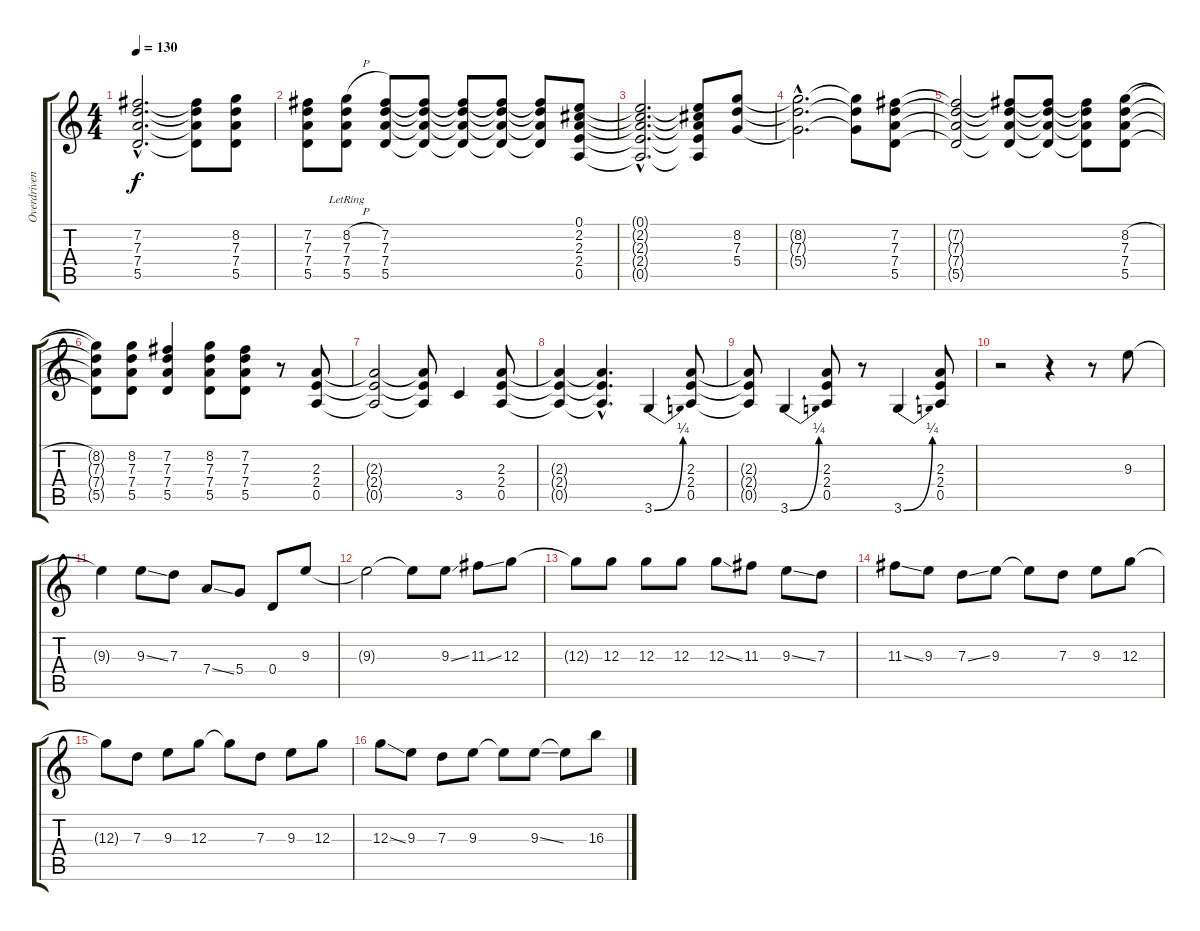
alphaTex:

\track ("Overdriven Guitar" "Overdriven") {instrument overdrivenguitar}
\staff {score tabs}
\tuning (E4 B3 G3 D3 A2 E2) {hide}
\ts (4 4)
\tempo 130
\clef g2
\ks c
(7.2{hac t} 7.3{hac t} 7.4{hac t} 5.5{hac t}).2{d dy f} (7.2{t} 7.3{t} 7.4{t} 5.5{t}).8 (8.2 7.3 7.4 5.5).8 |
(7.2 7.3 7.4 5.5).8 (8.2{h} 7.3{lr} 7.4{lr} 5.5{lr}).8 (7.2 7.3 7.4 5.5).8 (7.2{t} 7.3{t} 7.4{t} 5.5{t}).8 (7.2{t} 7.3{t} 7.4{t} 5.5{t}).8 (7.2{t} 7.3{t} 7.4{t} 5.5{t}).8 (7.2{t} 7.3{t} 7.4{t} 5.5{t}).8 (0.1 2.2 2.3 2.4 0.5).8 |
(0.1{hac t} 2.2{hac t} 2.3{hac t} 2.4{hac t} 0.5{hac t}).2{d} (0.1{t} 2.2{t} 2.3{t} 2.4{t} 0.5{t}).8 (8.2 7.3 5.4).8 |
(8.2{hac t} 7.3{hac t} 5.4{hac t}).2{d} (8.2{t} 7.3{t} 5.4{t}).8 (7.2 7.3 7.4 5.5).8 |
(7.2{t} 7.3{t} 7.4{t} 5.5{t}).2 (7.2{t} 7.3{t} 7.4{t} 5.5{t}).8 (7.2{t} 7.3{t} 7.4{t} 5.5{t}).8 (7.2{t} 7.3{t} 7.4{t} 5.5{t}).8 (8.2{h} 7.3 7.4 5.5).8 |
(8.2{t} 7.3{t} 7.4{t} 5.5{t}).8 (8.2 7.3 7.4 5.5).8 (7.2 7.3 7.4 5.5).4 (8.2 7.3 7.4 5.5).8 (7.2 7.3 7.4 5.5).8 r.8 (2.3 2.4 0.5).8 |
(2.3{t} 2.4{t} 0.5{t}).2 (2.3{t} 2.4{t} 0.5{t}).8 3.5.4 (2.3 2.4 0.5).8 |
(2.3{t} 2.4{t} 0.5{t}).4 (2.3{hac t} 2.4{hac t} 0.5{hac t}).4{d} 3.6{be (bend 0 0 60 1)}.4 (2.3 2.4 0.5).8 |
(2.3{t} 2.4{t} 0.5{t}).8 3.6{be (bend 0 0 60 1)}.4 (2.3 2.4 0.5).8 r.8 3.6{be (bend 0 0 60 1)}.4 (2.3 2.4 0.5).8 |
r.2 r.4 r.8 9.3.8 |
9.3{t}.4{instrument overdrivenguitar} 9.3{ss}.8 7.3.8 7.4{ss}.8 5.4.8 0.4.8 9.3.8 |
9.3{t}.2 9.3{t}.8 9.3{ss}.8 11.3{ss}.8 12.3.8 |
12.3{t}.8 12.3.8 12.3.8 12.3.8 12.3{ss}.8 11.3.8 9.3{ss}.8 7.3.8 |
11.3{ss}.8 9.3.8 7.3{ss}.8 9.3.8 9.3{t}.8 7.3.8 9.3.8 12.3.8 |
12.3{t}.8 7.3.8 9.3.8 12.3.8 12.3{t}.8 7.3.8 9.3.8 12.3.8 |
12.3{ss}.8 9.3.8 7.3.8 9.3.8 9.3{t}.8 9.3{ss}.8 9.3{t}.8 16.3.8
